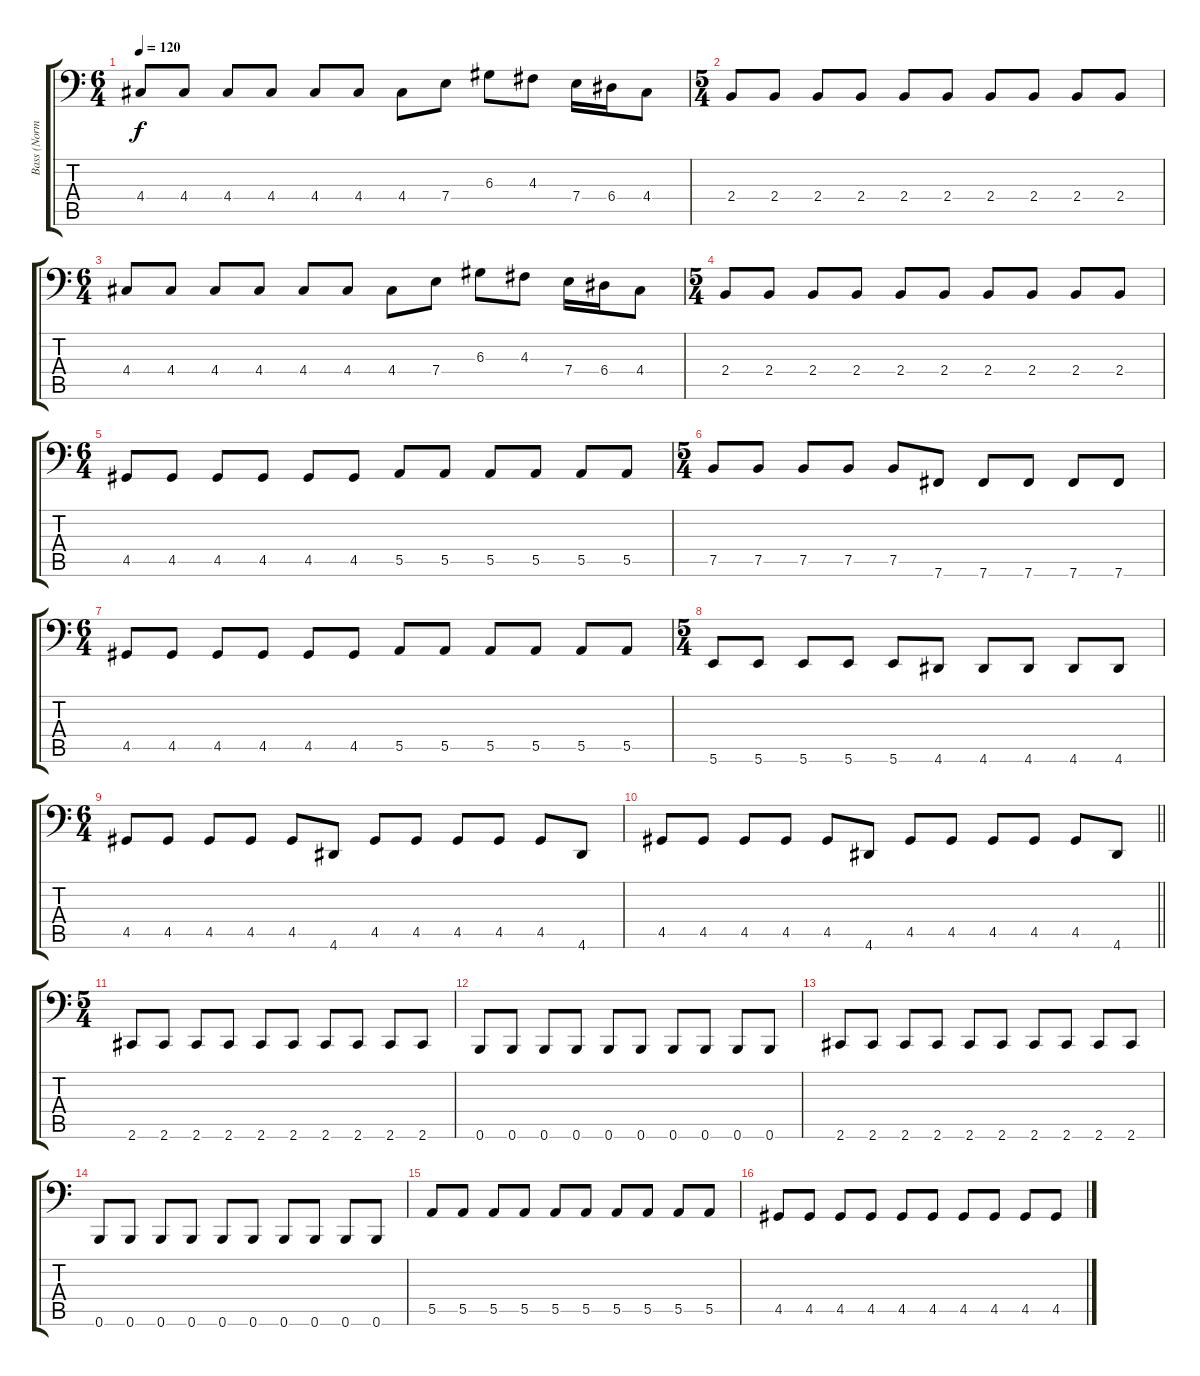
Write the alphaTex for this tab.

\track ("Bass (Norm.)" "Bass (Norm") {instrument electricbassfinger}
\staff {score tabs}
\tuning (C3 G2 D2 A1 E1 B0) {hide}
\ts (6 4)
\tempo 120
\clef f4
\ks c
4.4.8{dy f} 4.4.8 4.4.8 4.4.8 4.4.8 4.4.8 4.4.8 7.4.8 6.3.8 4.3.8 7.4.16 6.4.16 4.4.8 |
\ts (5 4)
2.4.8 2.4.8 2.4.8 2.4.8 2.4.8 2.4.8 2.4.8 2.4.8 2.4.8 2.4.8 |
\ts (6 4)
4.4.8 4.4.8 4.4.8 4.4.8 4.4.8 4.4.8 4.4.8 7.4.8 6.3.8 4.3.8 7.4.16 6.4.16 4.4.8 |
\ts (5 4)
2.4.8 2.4.8 2.4.8 2.4.8 2.4.8 2.4.8 2.4.8 2.4.8 2.4.8 2.4.8 |
\ts (6 4)
4.5.8 4.5.8 4.5.8 4.5.8 4.5.8 4.5.8 5.5.8 5.5.8 5.5.8 5.5.8 5.5.8 5.5.8 |
\ts (5 4)
7.5.8 7.5.8 7.5.8 7.5.8 7.5.8 7.6.8 7.6.8 7.6.8 7.6.8 7.6.8 |
\ts (6 4)
4.5.8 4.5.8 4.5.8 4.5.8 4.5.8 4.5.8 5.5.8 5.5.8 5.5.8 5.5.8 5.5.8 5.5.8 |
\ts (5 4)
5.6.8 5.6.8 5.6.8 5.6.8 5.6.8 4.6.8 4.6.8 4.6.8 4.6.8 4.6.8 |
\ts (6 4)
4.5.8 4.5.8 4.5.8 4.5.8 4.5.8 4.6.8 4.5.8 4.5.8 4.5.8 4.5.8 4.5.8 4.6.8 |
\barLineRight lightlight
4.5.8 4.5.8 4.5.8 4.5.8 4.5.8 4.6.8 4.5.8 4.5.8 4.5.8 4.5.8 4.5.8 4.6.8 |
\ts (5 4)
2.6.8 2.6.8 2.6.8 2.6.8 2.6.8 2.6.8 2.6.8 2.6.8 2.6.8 2.6.8 |
0.6.8 0.6.8 0.6.8 0.6.8 0.6.8 0.6.8 0.6.8 0.6.8 0.6.8 0.6.8 |
2.6.8 2.6.8 2.6.8 2.6.8 2.6.8 2.6.8 2.6.8 2.6.8 2.6.8 2.6.8 |
0.6.8 0.6.8 0.6.8 0.6.8 0.6.8 0.6.8 0.6.8 0.6.8 0.6.8 0.6.8 |
5.5.8 5.5.8 5.5.8 5.5.8 5.5.8 5.5.8 5.5.8 5.5.8 5.5.8 5.5.8 |
4.5.8 4.5.8 4.5.8 4.5.8 4.5.8 4.5.8 4.5.8 4.5.8 4.5.8 4.5.8
